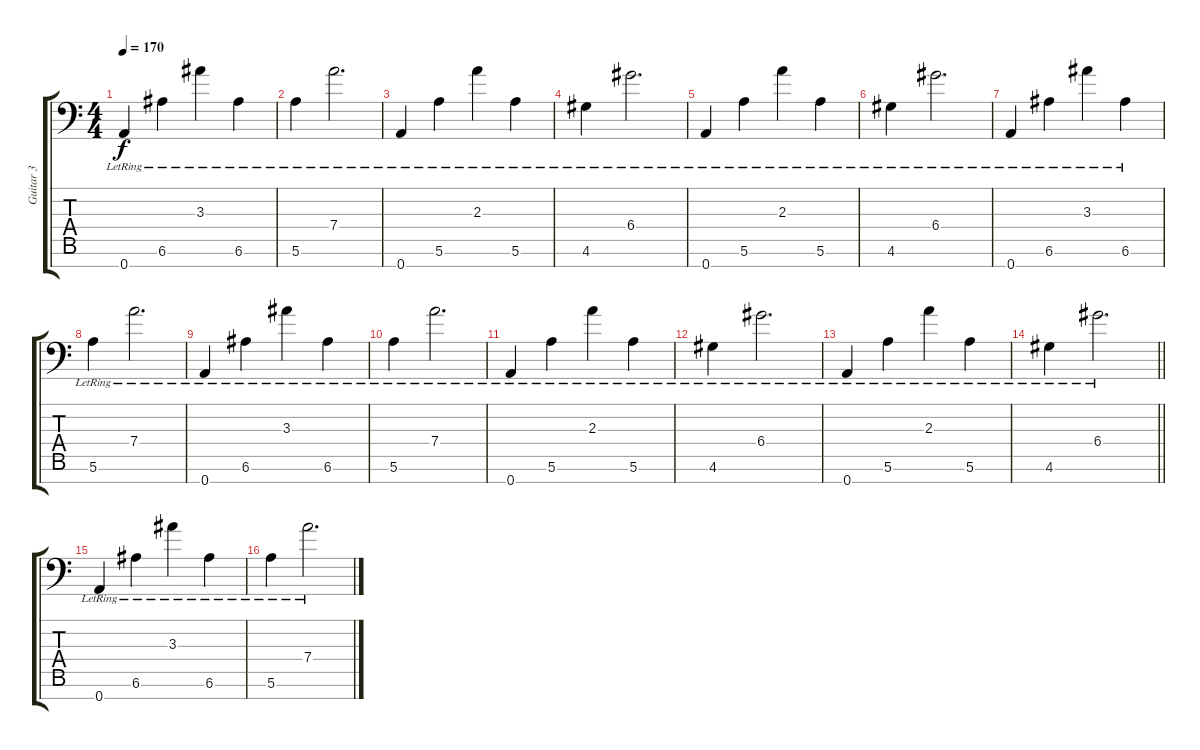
\track ("Guitar 3" "Guitar 3") {instrument distortionguitar}
\staff {score tabs}
\tuning (E4 B3 G3 D3 A2 E2 A1) {hide}
\ts (4 4)
\tempo 170
\clef f4
\ks c
0.7{lr}.4{dy f} 6.6{lr}.4 3.3{lr}.4 6.6{lr}.4 |
5.6{lr}.4 7.4{lr}.2{d} |
0.7{lr}.4 5.6{lr}.4 2.3{lr}.4 5.6{lr}.4 |
4.6{lr}.4 6.4{lr}.2{d} |
0.7{lr}.4 5.6{lr}.4 2.3{lr}.4 5.6{lr}.4 |
4.6{lr}.4 6.4{lr}.2{d} |
0.7{lr}.4 6.6{lr}.4 3.3{lr}.4 6.6{lr}.4 |
5.6{lr}.4 7.4{lr}.2{d} |
0.7{lr}.4 6.6{lr}.4 3.3{lr}.4 6.6{lr}.4 |
5.6{lr}.4 7.4{lr}.2{d} |
0.7{lr}.4 5.6{lr}.4 2.3{lr}.4 5.6{lr}.4 |
4.6{lr}.4 6.4{lr}.2{d} |
0.7{lr}.4 5.6{lr}.4 2.3{lr}.4 5.6{lr}.4 |
\barLineRight lightlight
4.6{lr}.4 6.4{lr}.2{d} |
0.7{lr}.4 6.6{lr}.4 3.3{lr}.4 6.6{lr}.4 |
5.6{lr}.4 7.4{lr}.2{d}
